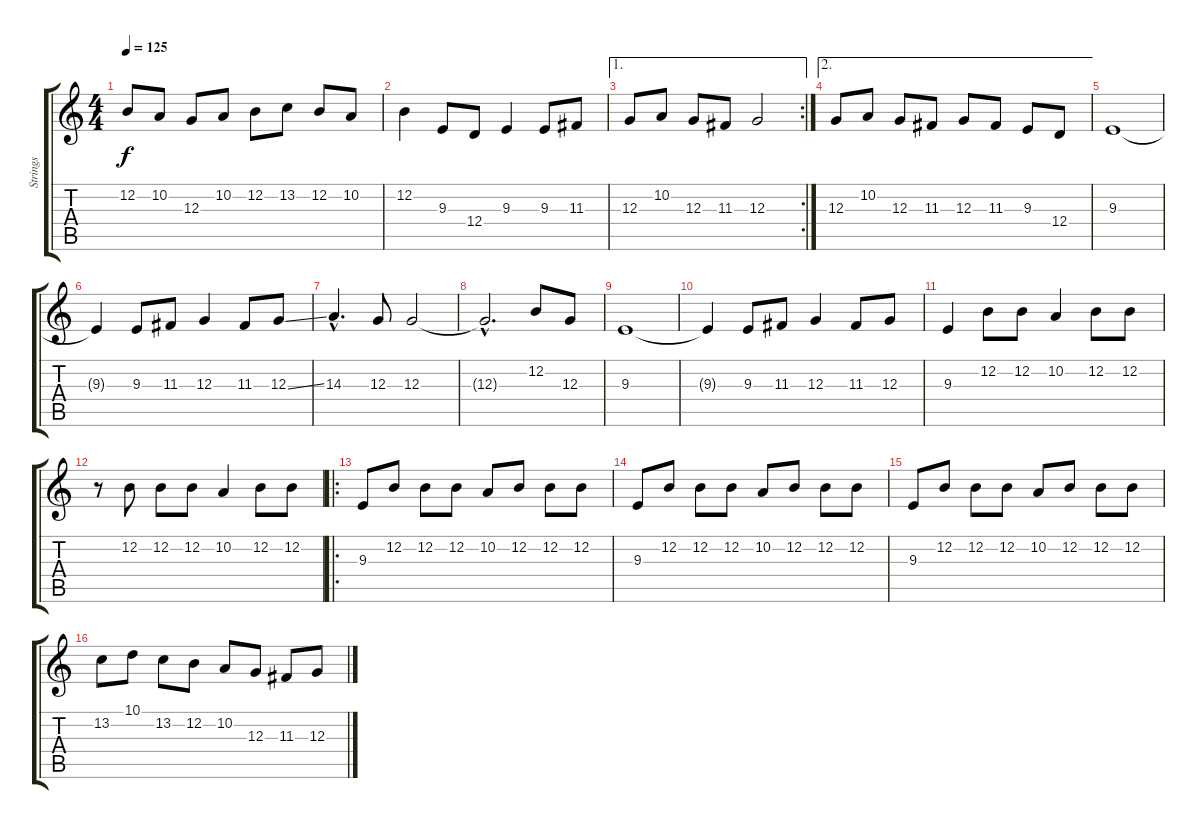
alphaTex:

\track ("Strings" "Strings") {instrument stringensemble1}
\staff {score tabs}
\tuning (E4 B3 G3 D3 A2 E2) {hide}
\ts (4 4)
\tempo 125
\clef g2
\ks c
12.2.8{dy f} 10.2.8 12.3.8 10.2.8 12.2.8 13.2.8 12.2.8 10.2.8 |
12.2.4 9.3.8 12.4.8 9.3.4 9.3.8 11.3.8 |
\ae 1
\rc 2
12.3.8 10.2.8 12.3.8 11.3.8 12.3.2 |
\ae 2
12.3.8 10.2.8 12.3.8 11.3.8 12.3.8 11.3.8 9.3.8 12.4.8 |
9.3.1 |
9.3{t}.4 9.3.8 11.3.8 12.3.4 11.3.8 12.3{ss}.8 |
14.3{hac}.4{d} 12.3.8 12.3.2 |
12.3{hac t}.2{d} 12.2.8 12.3.8 |
9.3.1 |
9.3{t}.4 9.3.8 11.3.8 12.3.4 11.3.8 12.3.8 |
9.3.4 12.2.8 12.2.8 10.2.4 12.2.8 12.2.8 |
r.8 12.2.8 12.2.8 12.2.8 10.2.4 12.2.8 12.2.8 |
\ro
9.3.8 12.2.8 12.2.8 12.2.8 10.2.8 12.2.8 12.2.8 12.2.8 |
9.3.8 12.2.8 12.2.8 12.2.8 10.2.8 12.2.8 12.2.8 12.2.8 |
9.3.8 12.2.8 12.2.8 12.2.8 10.2.8 12.2.8 12.2.8 12.2.8 |
13.2.8 10.1.8 13.2.8 12.2.8 10.2.8 12.3.8 11.3.8 12.3.8
